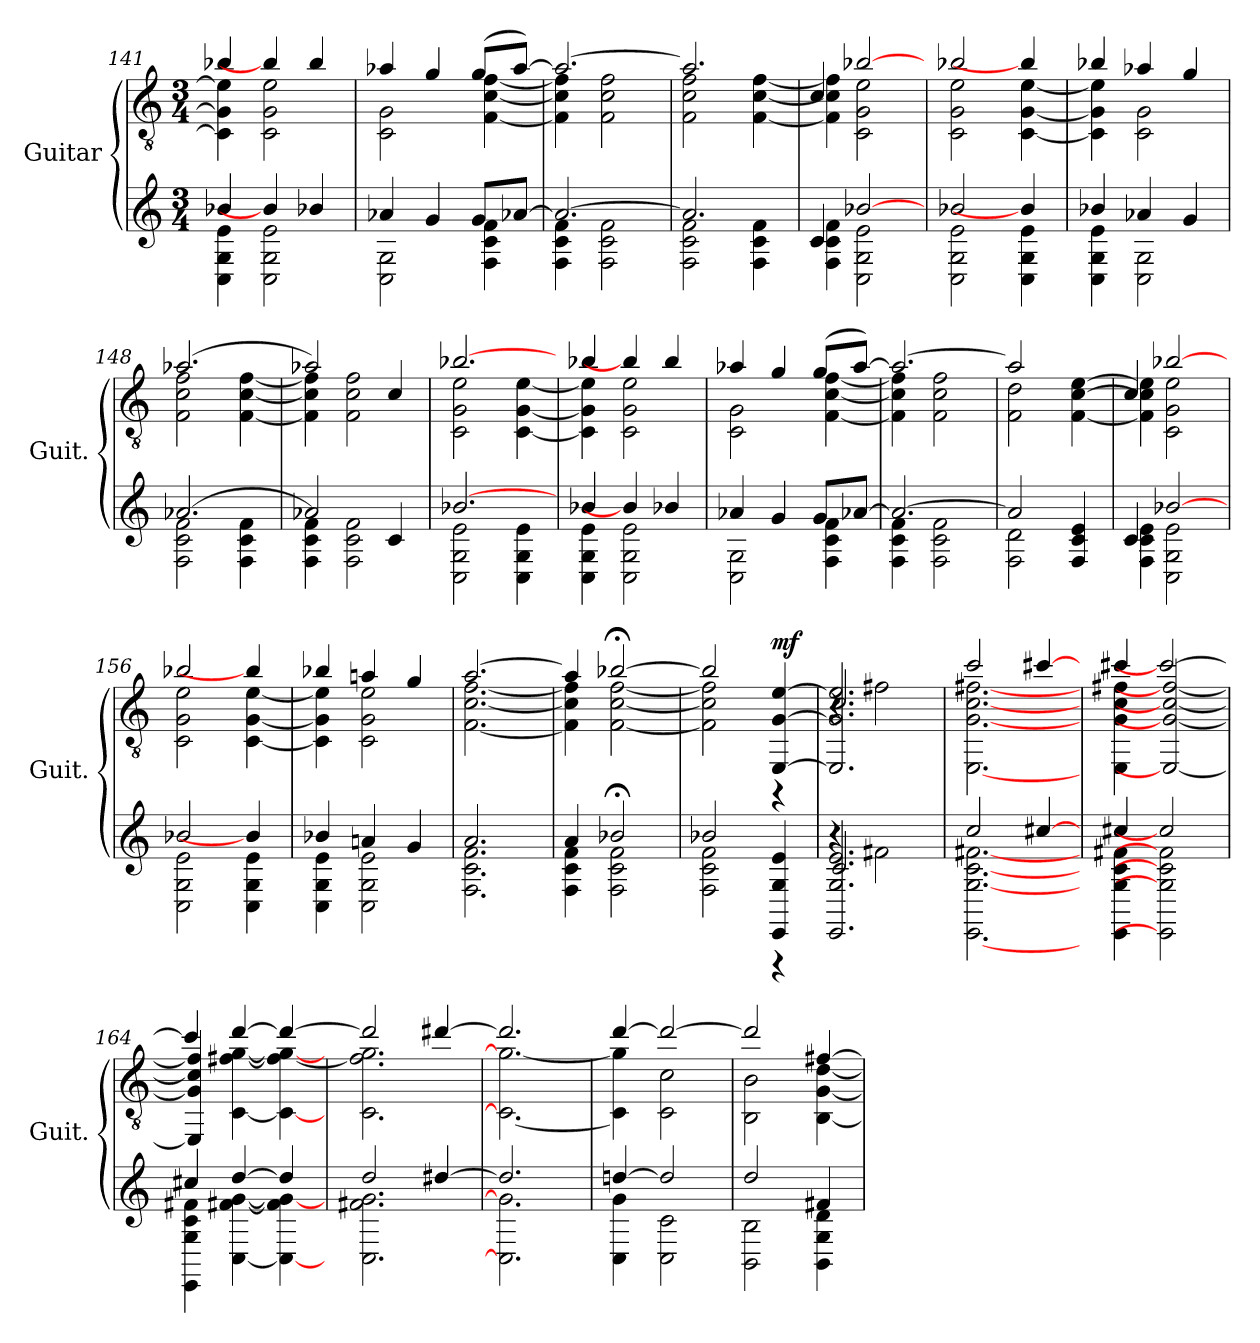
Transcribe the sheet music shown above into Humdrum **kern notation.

**kern	**kern	**dynam
*part1	*part1	*part1
*staff2	*staff1	*staff1/2
*I"Guitar	*	*
*I'Guit.	*	*
*	*clefGv2	*
*k[]	*k[]	*
*M3/4	*M3/4	*
=141	=141	=141
*^	*^	*
4b-X	4C 4G 4e	4b-X/	4C\] 4G\] 4e\]	.
4b-]	2C 2G 2e	4b-/]	2C\ 2G\ 2e\	.
4b-X	.	4b-/	.	.
=142	=142	=142	=142	=142
4a-X	2C 2G	4a-X/	2C\ 2G\	.
4g	.	4g/	.	.
8gL	4F 4c 4f	(>8g/L	[4F\ [4c\ [4f\	.
[8a-XJ	.	[8a-/J)	.	.
=143	=143	=143	=143	=143
2.a-_	4F 4c 4f	2.a-/_	4F\] 4c\] 4f\]	.
.	2F 2c 2f	.	2F\ 2c\ 2f\	.
=144	=144	=144	=144	=144
2.a-]	2F 2c 2f	2.a-/]	2F\ 2c\ 2f\	.
.	4F 4c 4f	.	[4F\ [4c\ [4f\	.
=145	=145	=145	=145	=145
4c	4F 4c 4f	4c/	4F\] 4c\] 4f\]	.
[2b-X	2C 2G 2e	[2b-X/	2C\ 2G\ 2e\	.
!!LO:LB:g=z	!!
=146	=146	=146	=146	=146
2b-X	2C 2G 2e	2b-X/	2C\ 2G\ 2e\	.
4b-]	4C 4G 4e	4b-/]	[4C\ [4G\ [4e\	.
=147	=147	=147	=147	=147
4b-X	4C 4G 4e	4b-X/	4C\] 4G\] 4e\]	.
4a-X	2C 2G	4a-X/	2C\ 2G\	.
4g	.	4g/	.	.
=148	=148	=148	=148	=148
[2.a-X	2F 2c 2f	[2.a-X/	2F\ 2c\ 2f\	.
.	4F 4c 4f	.	[4F\ [4c\ [4f\	.
=149	=149	=149	=149	=149
2a-X]	4F 4c 4f	2a-X/]	4F\] 4c\] 4f\]	.
.	2F 2c 2f	.	2F\ 2c\ 2f\	.
4c	.	4c/	.	.
=150	=150	=150	=150	=150
[2.b-X	2C 2G 2e	[2.b-X/	2C\ 2G\ 2e\	.
.	4C 4G 4e	.	[4C\ [4G\ [4e\	.
=151	=151	=151	=151	=151
4b-X	4C 4G 4e	4b-X/	4C\] 4G\] 4e\]	.
4b-]	2C 2G 2e	4b-/]	2C\ 2G\ 2e\	.
4b-X	.	4b-/	.	.
=152	=152	=152	=152	=152
4a-X	2C 2G	4a-X/	2C\ 2G\	.
4g	.	4g/	.	.
8gL	4F 4c 4f	(>8g/L	[4F\ [4c\ [4f\	.
[8a-XJ	.	[8a-/J)	.	.
=153	=153	=153	=153	=153
2.a-_	4F 4c 4f	2.a-/_	4F\] 4c\] 4f\]	.
.	2F 2c 2f	.	2F\ 2c\ 2f\	.
=154	=154	=154	=154	=154
2a-]	2F 2d	2a-/]	2F\ 2d\	.
4ryy	4F 4c 4e	4ryy	[4F\ [4c\ [4e\	.
=155	=155	=155	=155	=155
4c	4F 4c 4e	4c/	4F\] 4c\] 4e\]	.
[2b-X	2C 2G 2e	[2b-X/	2C\ 2G\ 2e\	.
!!LO:LB:g=z	!!
=156	=156	=156	=156	=156
2b-X	2C 2G 2e	2b-X/	2C\ 2G\ 2e\	.
4b-]	4C 4G 4e	4b-/]	[4C\ [4G\ [4e\	.
=157	=157	=157	=157	=157
4b-X	4C 4G 4e	4b-X/	4C\] 4G\] 4e\]	.
4an	2C 2G 2e	4an/	2C\ 2G\ 2e\	.
4g	.	4g/	.	.
=158	=158	=158	=158	=158
2.a	2.F 2.c 2.f	[2.a/	[2.F\ [2.c\ [2.f\	.
=159	=159	=159	=159	=159
4a	4F 4c 4f	4a/]	4F\] 4c\] 4f\]	.
2b-X;<	2F 2c 2f	[2b-X;</	[2F\ [2c\ [2f\	.
=160	=160	=160	=160	=160
2b-X	2F 2c 2f	2b-/]	2F\] 2c\] 2f\]	.
!	!	!	!	!LO:DY:a
4EE 4G 4e	4r	[4EE/ [4G/ [4e/	4r	mf
=161	=161	=161	=161	=161
*	*^	*	*^	*
2.EE 2.G 2.e	4r	2.c	2.EE/] 2.G/] 2.e/]	4r	2.c/	.
.	2f#X	.	.	2f#X\	.	.
*	*v	*v	*	*	*	*
*	*	*	*v	*v	*
=162	=162	=162	=162	=162
2cc	[2.EE [2.G [2.c [2.f#X	2cc/	[2.EE\ [2.G\ [2.c\ [2.f#X\	.
[4cc#X	.	[4cc#X/	.	.
=163	=163	=163	=163	=163
4cc#X	4EE 4G 4c 4f#X	4cc#X/	4EE\ 4G\ 4c\ 4f#X\	.
2cc#]	2EE] 2G] 2c] 2f#]	2cc#/_	2EE/_ 2G/_ 2c/_ 2f#/_	.
=164	=164	=164	=164	=164
4cc#	4EE 4G 4c 4f#	4cc#/]	4EE/] 4G/] 4c/] 4f#/]	.
[4dd	[4C [4f#X [4g	[4dd/	[4C\ [4f#X\ [4g\	.
4dd]	4C_ 4f#] 4g_	4dd/_	4C\_ 4f#\_ 4g\_	.
=165	=165	=165	=165	=165
2dd	2.C 2.f# 2.g	2dd/]	2.C\ 2.f#\] 2.g\	.
[4dd#X	.	[4dd#X/	.	.
=166	=166	=166	=166	=166
2.dd#]	2.C] 2.g]	2.dd#/]	2.C\_ 2.g\_	.
!!LO:PB:g=z	!!
=167	=167	=167	=167	=167
[4ddn	4C 4g	[4dd/	4C\] 4g\]	.
2dd]	2C 2c	2dd/_	2C\ 2c\	.
=168	=168	=168	=168	=168
2dd	2BB 2B	2dd/]	2BB\ 2B\	.
4f#X	4BB 4G 4d	[4f#X/	[4BB\ [4G\ [4d\	.
*v	*v	*	*	*
*	*v	*v	*
=	=	=
*-	*-	*-
